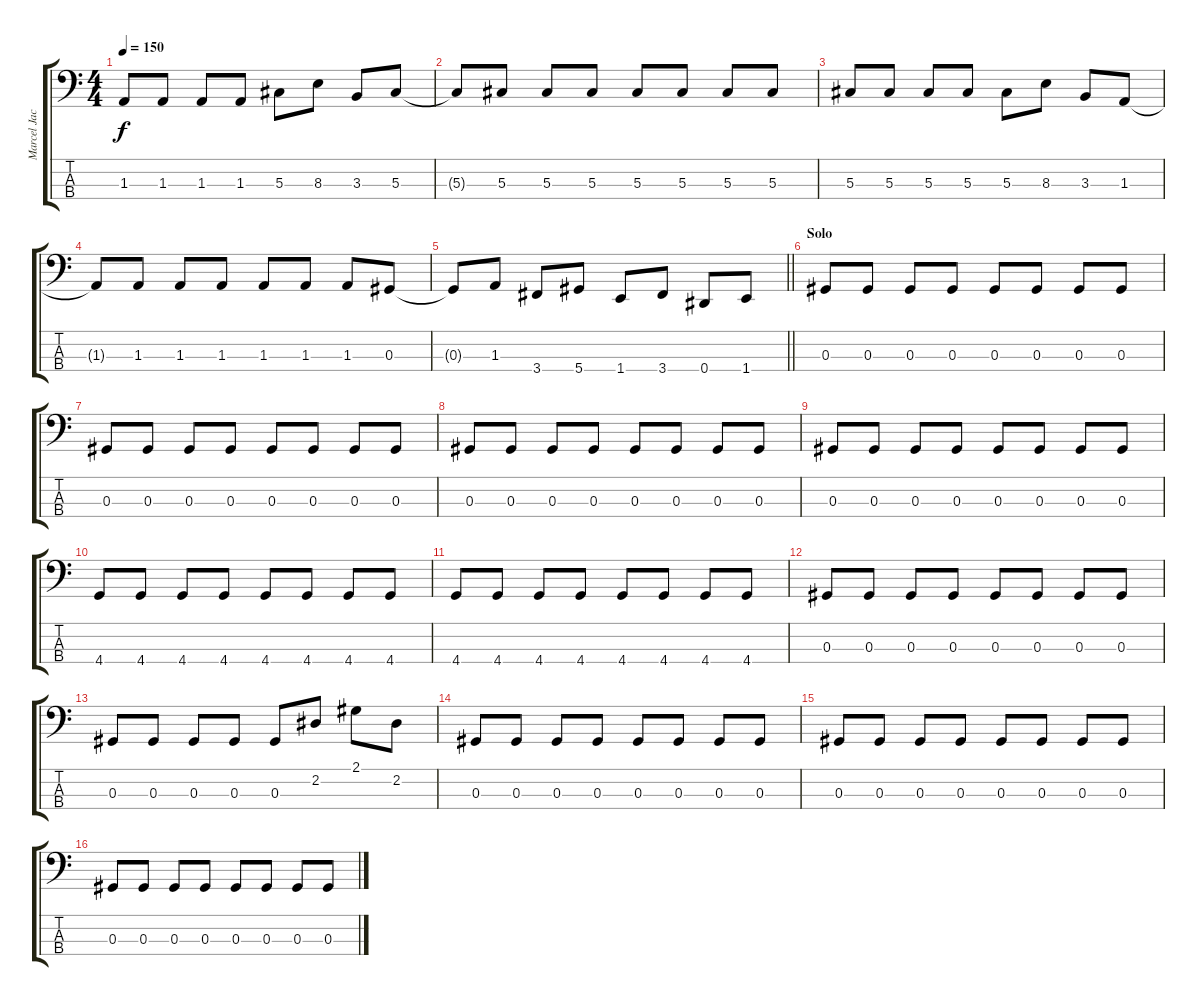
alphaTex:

\track ("Marcel Jacob" "Marcel Jac") {instrument electricbassfinger}
\staff {score tabs}
\tuning (Gb2 Db2 Ab1 Eb1) {hide}
\ts (4 4)
\tempo 150
\clef f4
\ks c
1.3.8{dy f} 1.3.8 1.3.8 1.3.8 5.3.8 8.3.8 3.3.8 5.3.8 |
5.3{t}.8 5.3.8 5.3.8 5.3.8 5.3.8 5.3.8 5.3.8 5.3.8 |
5.3.8 5.3.8 5.3.8 5.3.8 5.3.8 8.3.8 3.3.8 1.3.8 |
1.3{t}.8 1.3.8 1.3.8 1.3.8 1.3.8 1.3.8 1.3.8 0.3.8 |
\barLineRight lightlight
0.3{t}.8 1.3.8 3.4.8 5.4.8 1.4.8 3.4.8 0.4.8 1.4.8 |
\section ("" "Solo")
0.3.8 0.3.8 0.3.8 0.3.8 0.3.8 0.3.8 0.3.8 0.3.8 |
0.3.8 0.3.8 0.3.8 0.3.8 0.3.8 0.3.8 0.3.8 0.3.8 |
0.3.8 0.3.8 0.3.8 0.3.8 0.3.8 0.3.8 0.3.8 0.3.8 |
0.3.8 0.3.8 0.3.8 0.3.8 0.3.8 0.3.8 0.3.8 0.3.8 |
4.4.8 4.4.8 4.4.8 4.4.8 4.4.8 4.4.8 4.4.8 4.4.8 |
4.4.8 4.4.8 4.4.8 4.4.8 4.4.8 4.4.8 4.4.8 4.4.8 |
0.3.8 0.3.8 0.3.8 0.3.8 0.3.8 0.3.8 0.3.8 0.3.8 |
0.3.8 0.3.8 0.3.8 0.3.8 0.3.8 2.2.8 2.1.8 2.2.8 |
0.3.8 0.3.8 0.3.8 0.3.8 0.3.8 0.3.8 0.3.8 0.3.8 |
0.3.8 0.3.8 0.3.8 0.3.8 0.3.8 0.3.8 0.3.8 0.3.8 |
0.3.8 0.3.8 0.3.8 0.3.8 0.3.8 0.3.8 0.3.8 0.3.8
